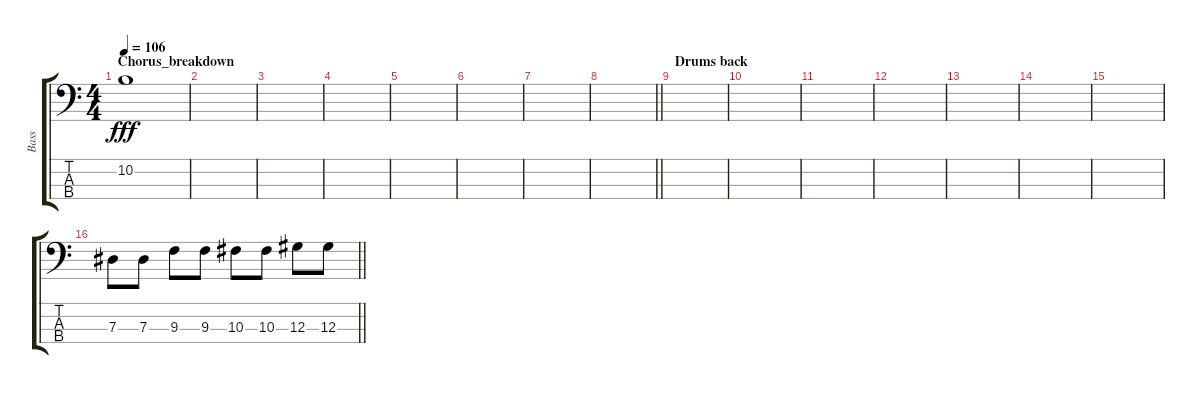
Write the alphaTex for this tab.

\track ("Bass" "Bass") {instrument electricbasspick}
\staff {score tabs}
\tuning (Gb2 Db2 Ab1 Eb1) {hide}
\ts (4 4)
\section ("" "Chorus_breakdown")
\tempo 106
\clef f4
\ks c
10.2.1{dy fff volume 0} |
|
|
|
|
|
|
\barLineRight lightlight
|
\section ("" "Drums back")
|
|
|
|
|
|
|
\barLineRight lightlight
7.3.8{volume 13} 7.3.8 9.3.8 9.3.8 10.3.8 10.3.8 12.3.8 12.3{ss}.8
